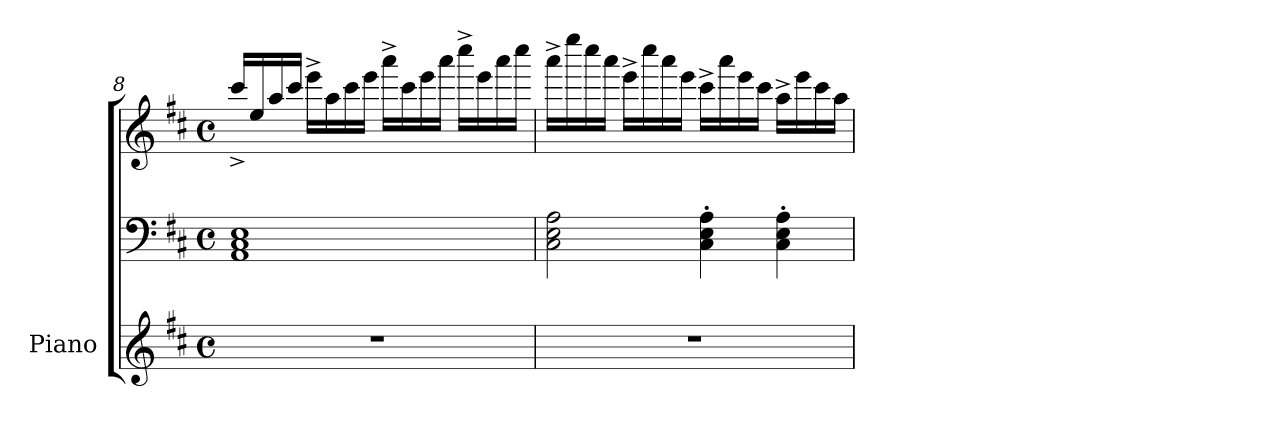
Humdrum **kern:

**kern	**kern	**kern
*part1	*part1	*part1
*staff3	*staff2	*staff1
*I"Piano	*	*
*I'Pno	*	*
!!LO:LB:g=z
*clefG2	*clefF4	*clefG2
*k[f#c#]	*k[f#c#]	*k[f#c#]
*M4/4	*M4/4	*M4/4
*met(c)	*met(c)	*met(c)
=8	=8	=8
1r	1AA 1C# 1E	16ccc#^/LL
.	.	16ee/
.	.	16aa/
.	.	16ccc#/JJ
.	.	16eee^\LL
.	.	16aa\
.	.	16ccc#\
.	.	16eee\JJ
.	.	16aaa^\LL
.	.	16ccc#\
.	.	16eee\
.	.	16aaa\JJ
.	.	16cccc#^\LL
.	.	16eee\
.	.	16aaa\
.	.	16cccc#\JJ
=9	=9	=9
1r	2C#\ 2E\ 2A\	16aaa^\LL
.	.	16eeee\
.	.	16cccc#\
.	.	16aaa\JJ
.	.	16eee^\LL
.	.	16cccc#\
.	.	16aaa\
.	.	16eee\JJ
.	4C#\' 4E\' 4A\'	16ccc#^\LL
.	.	16aaa\
.	.	16eee\
.	.	16ccc#\JJ
.	4C#\' 4E\' 4A\'	16aa^\LL
.	.	16eee\
.	.	16ccc#\
.	.	16aa\JJ
=	=	=
*-	*-	*-
